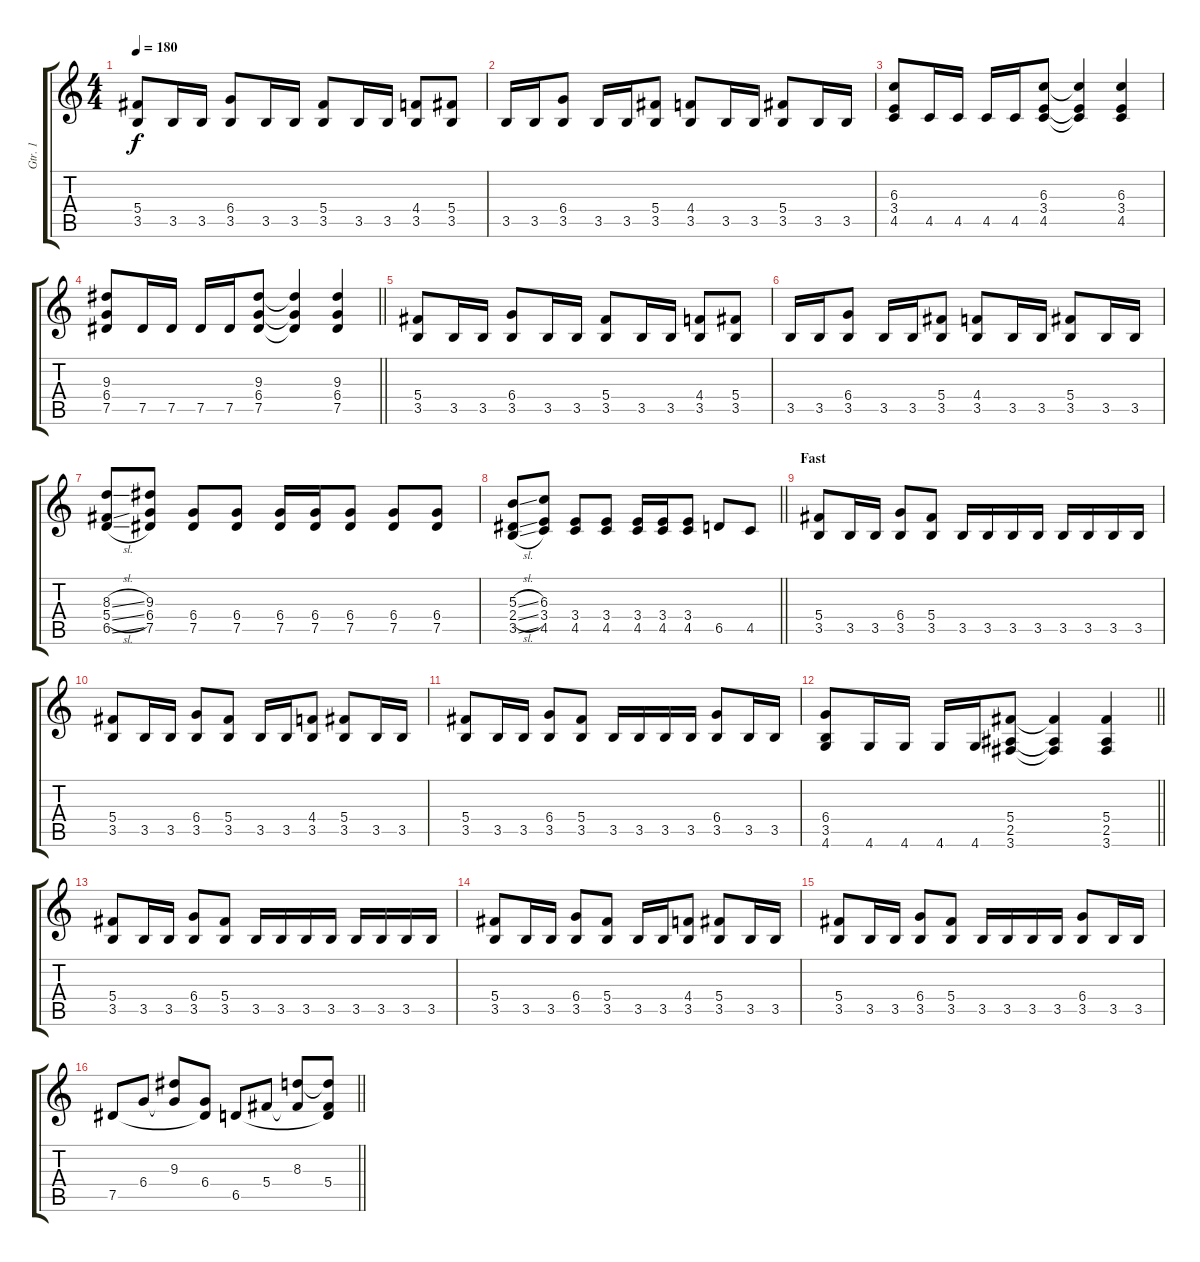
\track ("Gtr. 1" "Gtr. 1") {instrument distortionguitar}
\staff {score tabs}
\tuning (Eb4 Bb3 Gb3 Db3 Ab2 Eb2) {hide}
\ts (4 4)
\tempo 180
\clef g2
\ks c
(5.4 3.5).8{dy f} 3.5.16 3.5.16 (6.4 3.5).8 3.5.16 3.5.16 (5.4 3.5).8 3.5.16 3.5.16 (4.4 3.5).8 (5.4 3.5).8 |
3.5.16 3.5.16 (6.4 3.5).8 3.5.16 3.5.16 (5.4 3.5).8 (4.4 3.5).8 3.5.16 3.5.16 (5.4 3.5).8 3.5.16 3.5.16 |
(6.3 3.4 4.5).8 4.5.16 4.5.16 4.5.16 4.5.16 (6.3 3.4 4.5).8 (6.3{t} 3.4{t} 4.5{t}).4 (6.3 3.4 4.5).4 |
\barLineRight lightlight
(9.3 6.4 7.5).8 7.5.16 7.5.16 7.5.16 7.5.16 (9.3 6.4 7.5).8 (9.3{t} 6.4{t} 7.5{t}).4 (9.3 6.4 7.5).4 |
(5.4 3.5).8 3.5.16 3.5.16 (6.4 3.5).8 3.5.16 3.5.16 (5.4 3.5).8 3.5.16 3.5.16 (4.4 3.5).8 (5.4 3.5).8 |
3.5.16 3.5.16 (6.4 3.5).8 3.5.16 3.5.16 (5.4 3.5).8 (4.4 3.5).8 3.5.16 3.5.16 (5.4 3.5).8 3.5.16 3.5.16 |
(8.3{sl} 5.4{sl} 6.5{sl}).8 (9.3 6.4 7.5).8 (6.4 7.5).8 (6.4 7.5).8 (6.4 7.5).16 (6.4 7.5).16 (6.4 7.5).8 (6.4 7.5).8 (6.4 7.5).8 |
\barLineRight lightlight
(5.3{sl} 2.4{sl} 3.5{sl}).8 (6.3 3.4 4.5).8 (3.4 4.5).8 (3.4 4.5).8 (3.4 4.5).16 (3.4 4.5).16 (3.4 4.5).8 6.5.8 4.5.8 |
\section ("" "Fast")
(5.4 3.5).8 3.5.16 3.5.16 (6.4 3.5).8 (5.4 3.5).8 3.5.16 3.5.16 3.5.16 3.5.16 3.5.16 3.5.16 3.5.16 3.5.16 |
(5.4 3.5).8 3.5.16 3.5.16 (6.4 3.5).8 (5.4 3.5).8 3.5.16 3.5.16 (4.4 3.5).8 (5.4 3.5).8 3.5.16 3.5.16 |
(5.4 3.5).8 3.5.16 3.5.16 (6.4 3.5).8 (5.4 3.5).8 3.5.16 3.5.16 3.5.16 3.5.16 (6.4 3.5).8 3.5.16 3.5.16 |
\barLineRight lightlight
(6.4 3.5 4.6).8 4.6.16 4.6.16 4.6.16 4.6.16 (5.4 2.5 3.6).8 (5.4{t} 2.5{t} 3.6{t}).4 (5.4 2.5 3.6).4 |
(5.4 3.5).8 3.5.16 3.5.16 (6.4 3.5).8 (5.4 3.5).8 3.5.16 3.5.16 3.5.16 3.5.16 3.5.16 3.5.16 3.5.16 3.5.16 |
(5.4 3.5).8 3.5.16 3.5.16 (6.4 3.5).8 (5.4 3.5).8 3.5.16 3.5.16 (4.4 3.5).8 (5.4 3.5).8 3.5.16 3.5.16 |
(5.4 3.5).8 3.5.16 3.5.16 (6.4 3.5).8 (5.4 3.5).8 3.5.16 3.5.16 3.5.16 3.5.16 (6.4 3.5).8 3.5.16 3.5.16 |
\barLineRight lightlight
7.5.8 6.4.8 (9.3 6.4{t}).8 (6.4 7.5{t}).8 6.5.8 5.4.8 (8.3 5.4{t}).8 (8.3{t} 5.4 6.5{t}).8
